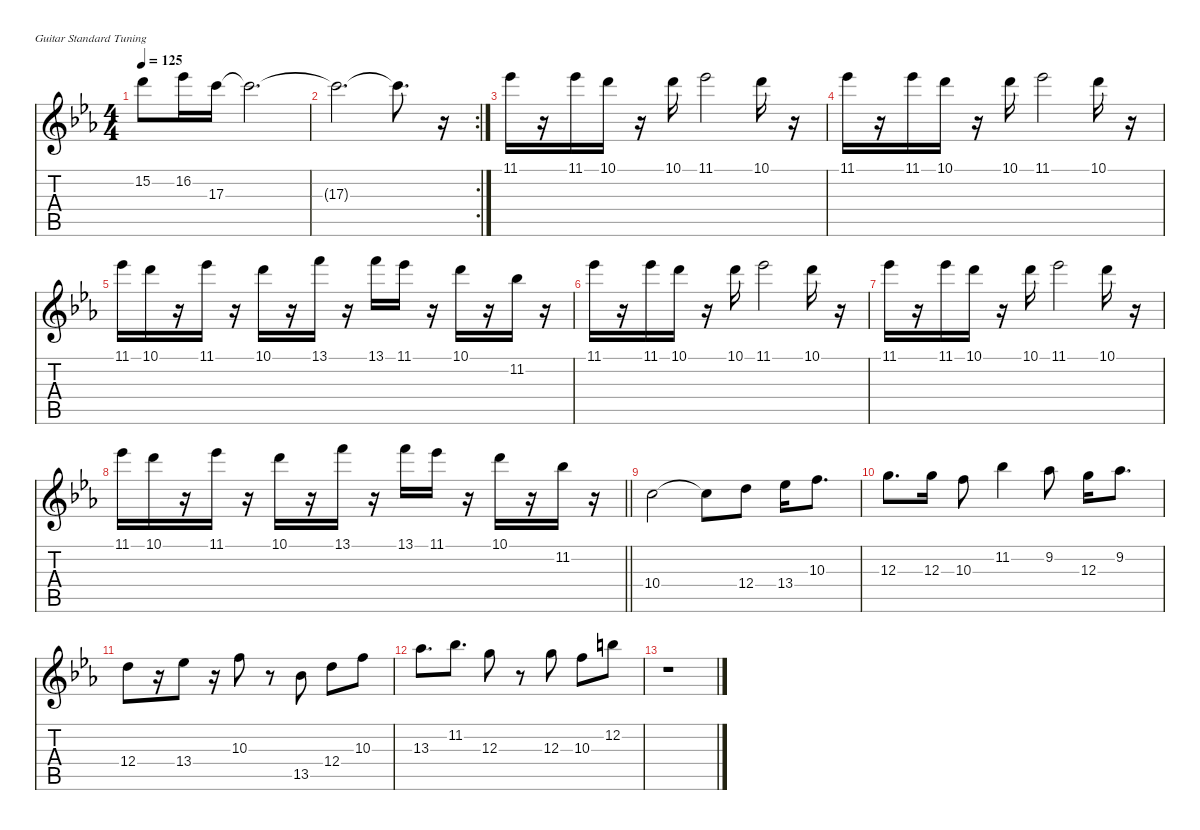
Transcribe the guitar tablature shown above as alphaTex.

\defaultSystemsLayout 4
\hideDynamics
\bracketExtendMode nobrackets
\singleTrackTrackNamePolicy hidden
\multiTrackTrackNamePolicy hidden
\firstSystemTrackNameMode fullname
\firstSystemTrackNameOrientation horizontal
\otherSystemsTrackNameOrientation horizontal
\track ("Metal lead" "dist.guit.") {defaultSystemsLayout 4 instrument distortionguitar}
\staff {score tabs}
\tuning (E4 B3 G3 D3 A2 E2)
\ts (4 4)
\tempo 125
\clef g2
\ks eb
15.2{acc forcenatural}.8{dy f beam Down} 16.2{acc b}.16{beam Down} 17.3{acc forcenatural}.16{beam Down} 17.3{t acc forcenatural}.2{d beam Down} |
\rc 2
17.3{t acc forcenatural}.2{d beam Down} 17.3{t acc forcenatural}.8{d beam Down} r.16{beam Down} |
11.1{acc b}.16{beam Down} r.16{beam Down} 11.1{acc b}.16{beam Down} 10.1{acc forcenatural}.16{beam Down} r.16{beam Down} 10.1{acc forcenatural}.16{beam Down} 11.1{acc b}.2{beam Down} 10.1{acc forcenatural}.16{beam Down} r.16{beam Down} |
11.1{acc b}.16{beam Down} r.16{beam Down} 11.1{acc b}.16{beam Down} 10.1{acc forcenatural}.16{beam Down} r.16{beam Down} 10.1{acc forcenatural}.16{beam Down} 11.1{acc b}.2{beam Down} 10.1{acc forcenatural}.16{beam Down} r.16{beam Down} |
11.1{acc b}.16{beam Down} 10.1{acc forcenatural}.16{beam Down} r.16{beam Down} 11.1{acc b}.16{beam Down} r.16{beam Down} 10.1{acc forcenatural}.16{beam Down} r.16{beam Down} 13.1{acc forcenatural}.16{beam Down} r.16{beam Down} 13.1{acc forcenatural}.16{beam Down} 11.1{acc b}.16{beam Down} r.16{beam Down} 10.1{acc forcenatural}.16{beam Down} r.16{beam Down} 11.2{acc b}.16{beam Down} r.16{beam Down} |
11.1{acc b}.16{beam Down} r.16{beam Down} 11.1{acc b}.16{beam Down} 10.1{acc forcenatural}.16{beam Down} r.16{beam Down} 10.1{acc forcenatural}.16{beam Down} 11.1{acc b}.2{beam Down} 10.1{acc forcenatural}.16{beam Down} r.16{beam Down} |
11.1{acc b}.16{beam Down} r.16{beam Down} 11.1{acc b}.16{beam Down} 10.1{acc forcenatural}.16{beam Down} r.16{beam Down} 10.1{acc forcenatural}.16{beam Down} 11.1{acc b}.2{beam Down} 10.1{acc forcenatural}.16{beam Down} r.16{beam Down} |
\barLineRight lightlight
11.1{acc b}.16{beam Down} 10.1{acc forcenatural}.16{beam Down} r.16{beam Down} 11.1{acc b}.16{beam Down} r.16{beam Down} 10.1{acc forcenatural}.16{beam Down} r.16{beam Down} 13.1{acc forcenatural}.16{beam Down} r.16{beam Down} 13.1{acc forcenatural}.16{beam Down} 11.1{acc b}.16{beam Down} r.16{beam Down} 10.1{acc forcenatural}.16{beam Down} r.16{beam Down} 11.2{acc b}.16{beam Down} r.16{beam Down} |
10.4{acc forcenatural}.2{beam Down} 10.4{t acc forcenatural}.8{beam Down} 12.4{acc forcenatural}.8{beam Down} 13.4{acc b}.16{beam Down} 10.3{acc forcenatural}.8{d beam Down} |
12.3{acc forcenatural}.8{d beam Down} 12.3{acc forcenatural}.16{beam Down} 10.3{acc forcenatural}.8{beam Down} 11.2{acc b}.4{beam Down} 9.2{acc b}.8{beam Down} 12.3{acc forcenatural}.16{beam Down} 9.2{acc b}.8{d beam Down} |
12.4{acc forcenatural}.8{beam Down} r.16{beam Down} 13.4{acc b}.8{beam Down} r.16{beam Down} 10.3{acc forcenatural}.8{beam Down} r.8{beam Down} 13.5{acc b}.8{beam Down} 12.4{acc forcenatural}.8{beam Down} 10.3{acc forcenatural}.8{beam Down} |
13.3{acc b}.8{d beam Down} 11.2{acc b}.8{d beam Down} 12.3{acc forcenatural}.8{beam Down} r.8{beam Down} 12.3{acc forcenatural}.8{beam Down} 10.3{acc forcenatural}.8{beam Down} 12.2{acc forcenatural}.8{beam Down} |
r.1{beam Down}
